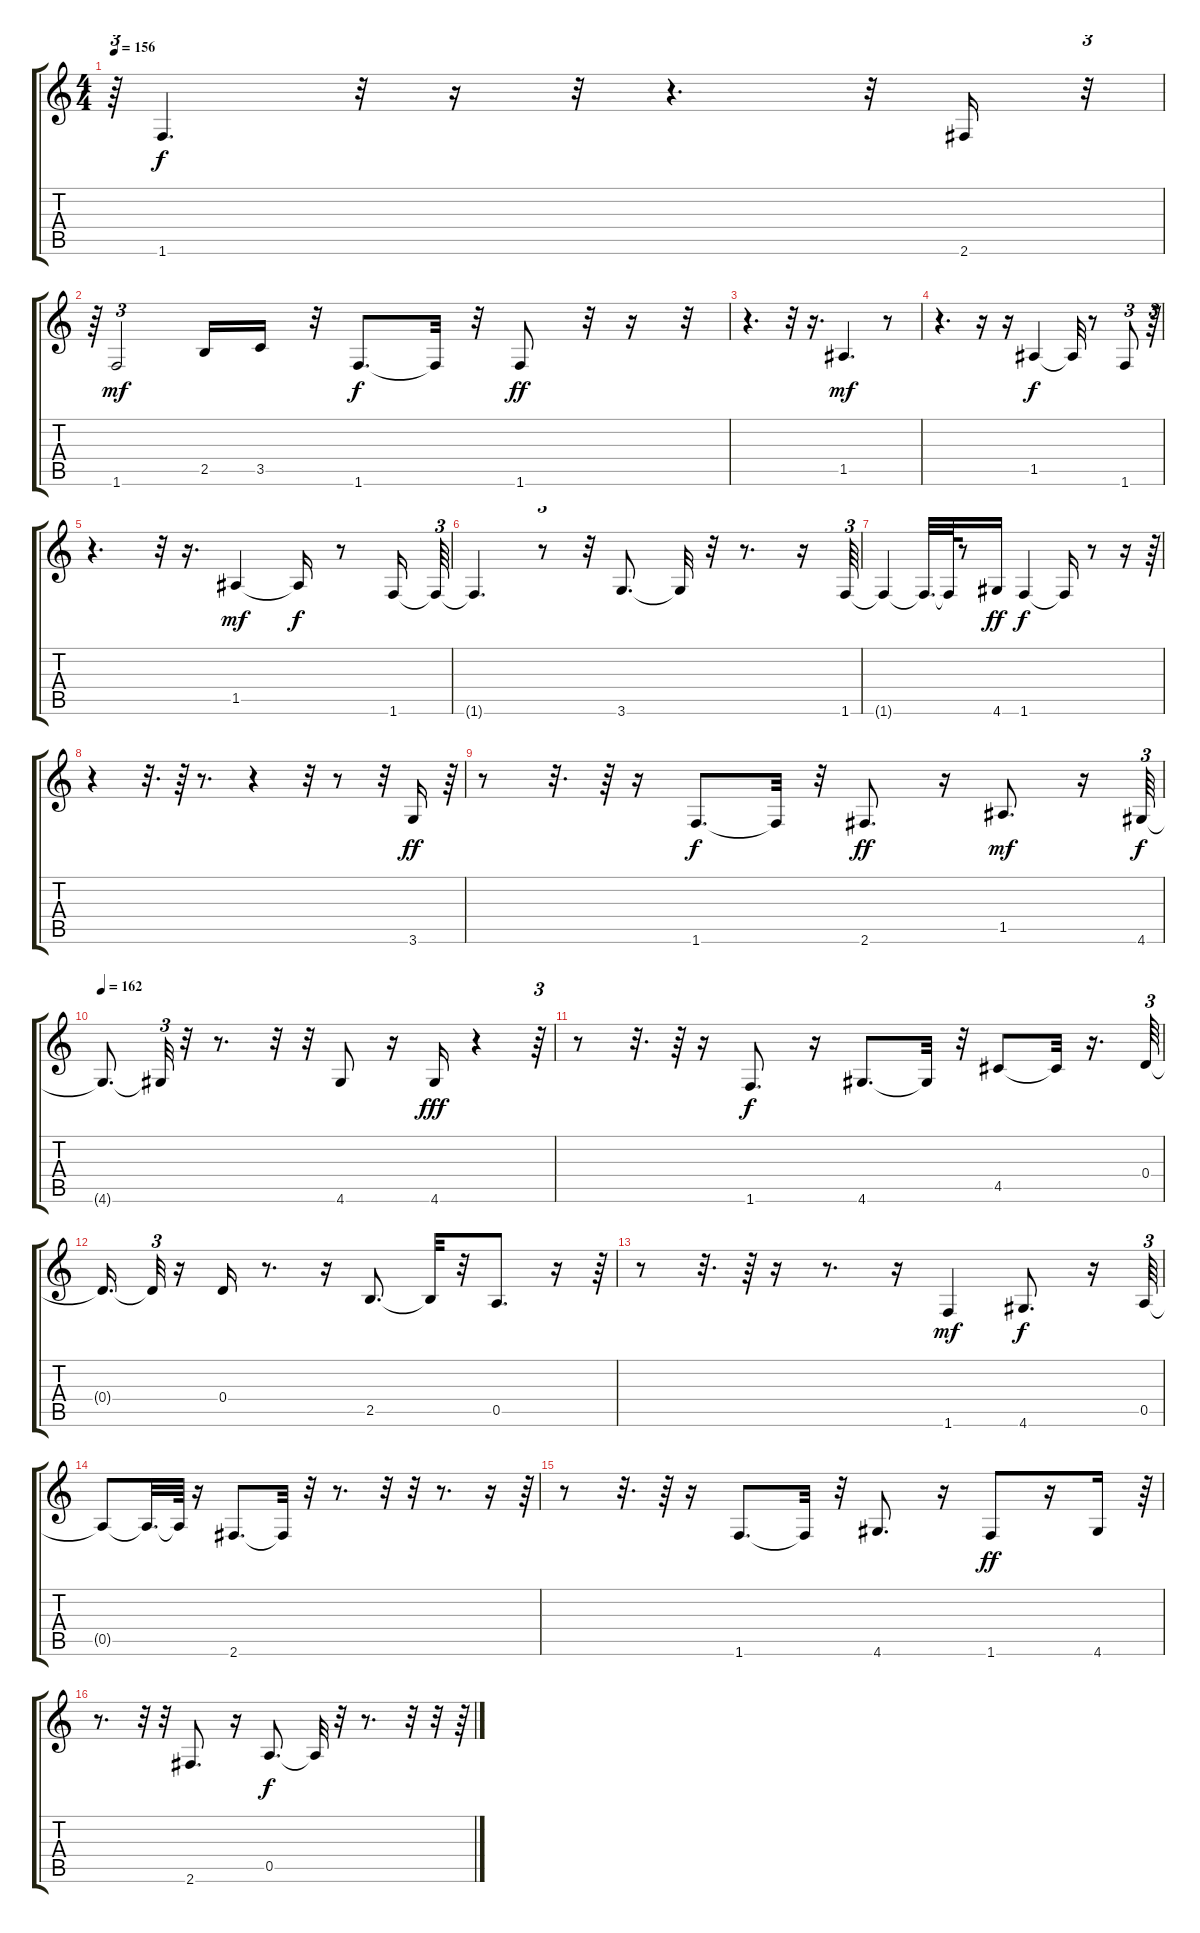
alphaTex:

\track "" {instrument acousticbass}
\staff {score tabs}
\tuning (E4 B3 G3 D3 A2 E2) {hide}
\ts (4 4)
\tempo 156
\clef g2
\ks c
r.64{tu (3 2) dy f} 1.6.4{d} r.32 r.16 r.32 r.4{d} r.32 2.6.16 r.32{tu (3 2)} |
r.64{tu (3 2)} 1.6.2{tu (3 2) dy mf} 2.5.16 3.5.16 r.32 1.6.8{d dy f} 1.6{t}.32 r.32 1.6.8{dy ff} r.32 r.16 r.32 |
r.4{d} r.32 r.16{d} 1.5.4{d dy mf} r.8 |
r.4{d} r.16 r.16 1.5.4{dy f} 1.5{t}.32 r.8 1.6.8{tu (3 2)} r.64{tu (3 2)} |
r.4{d} r.32{tu (3 2)} r.16{d} 1.5.4{dy mf} 1.5{t}.16{dy f} r.8 1.6.16 1.6{t}.64{tu (3 2)} |
1.6{t}.4{d} r.8{tu (3 2)} r.32 3.6.8{d} 3.6{t}.32 r.32 r.8{d} r.16 1.6.64{tu (3 2)} |
1.6{t}.4 1.6{t}.32{d} 1.6{t}.64 r.8 4.6.16{dy ff} 1.6.4{dy f} 1.6{t}.16 r.8 r.16 r.64{tu (3 2)} |
r.4 r.32{d} r.64 r.8{d} r.4 r.32 r.8 r.32 3.6.16{dy ff} r.64{tu (3 2)} |
r.8 r.32{d} r.64 r.16 1.6.8{d dy f} 1.6{t}.32 r.32 2.6.8{d dy ff} r.16 1.5.8{d dy mf} r.16 4.6.64{tu (3 2) dy f} |
\tempo 162
4.6{t}.8{d} 4.6{t}.32{tu (3 2)} r.32 r.8{d} r.32 r.32 4.6.8 r.16 4.6.16{dy fff} r.4 r.64{tu (3 2)} |
r.8 r.32{d} r.64 r.16 1.6.8{d dy f} r.16 4.6.8{d} 4.6{t}.32 r.32 4.5.8 4.5{t}.32 r.16{d} 0.4.64{tu (3 2)} |
0.4{t}.16{d} 0.4{t}.32{tu (3 2)} r.16 0.4.16 r.8{d} r.16 2.5.8{d} 2.5{t}.32 r.32 0.5.8{d} r.16 r.64{tu (3 2)} |
r.8 r.32{d} r.64 r.16 r.8{d} r.16 1.6.4{dy mf} 4.6.8{d dy f} r.16 0.5.64{tu (3 2)} |
0.5{t}.8 0.5{t}.32{d} 0.5{t}.64 r.16 2.6.8{d} 2.6{t}.32 r.32 r.8{d} r.32 r.32 r.8{d} r.16 r.64{tu (3 2)} |
r.8 r.32{d} r.64 r.16 1.6.8{d} 1.6{t}.32 r.32 4.6.8{d} r.16 1.6.8{dy ff} r.16 4.6.16 r.64{tu (3 2)} |
r.8{d} r.32{tu (3 2)} r.32 2.6.8{d} r.16 0.5.8{d dy f} 0.5{t}.32 r.32 r.8{d} r.32 r.32 r.64{tu (3 2)}
